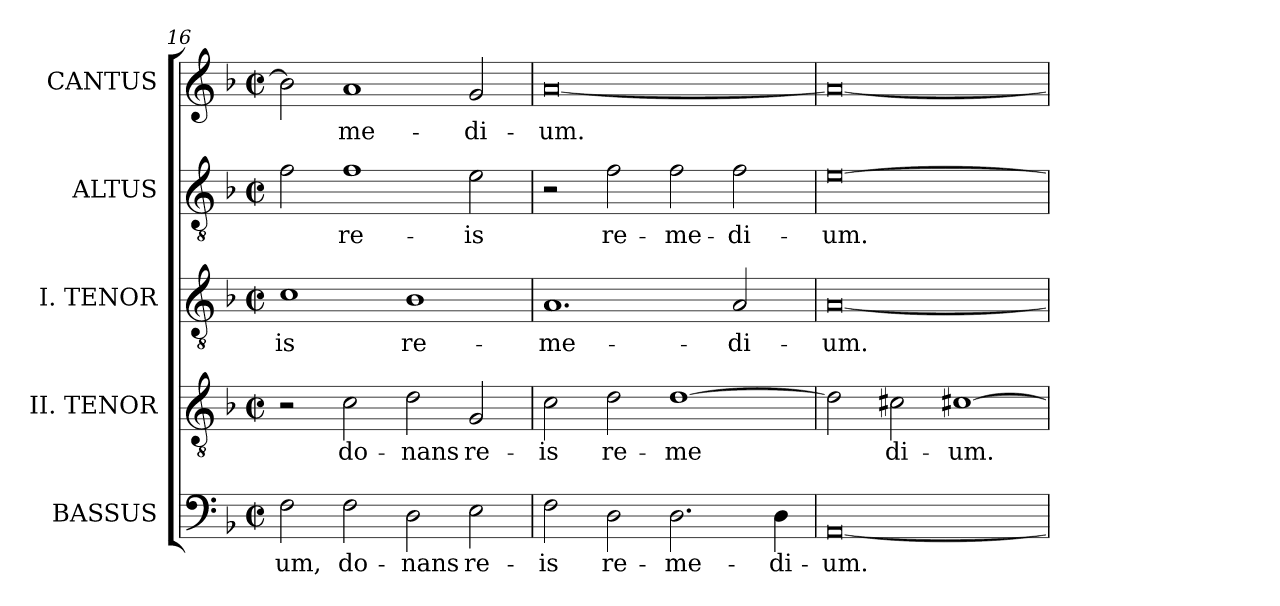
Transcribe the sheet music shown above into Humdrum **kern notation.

**kern	**text	**kern	**text	**kern	**text	**kern	**text	**kern	**text
*part5	*part5	*part4	*part4	*part3	*part3	*part2	*part2	*part1	*part1
*staff5	*staff5	*staff4	*staff4	*staff3	*staff3	*staff2	*staff2	*staff1	*staff1
*I"BASSUS	*	*I"II. TENOR	*	*I"I. TENOR	*	*I"ALTUS	*	*I"CANTUS	*
*clefF4	*	*clefGv2	*	*clefGv2	*	*clefGv2	*	*clefG2	*
*k[b-]	*	*k[b-]	*	*k[b-]	*	*k[b-]	*	*k[b-]	*
*F:	*	*F:	*	*F:	*	*F:	*	*F:	*
*M2/2	*	*M2/2	*	*M2/2	*	*M2/2	*	*M2/2	*
*met(c|)	*	*met(c|)	*	*met(c|)	*	*met(c|)	*	*met(c|)	*
=16	=16	=16	=16	=16	=16	=16	=16	=16	=16
!	!LO:LY:b:cj	!	!	!	!LO:LY:b:cj	!	!LO:LY:b:cj	!	!LO:LY:b:cj
2F\	-um,	2r	.	1c	-is	2f\	.	2b-\]	--
!	!LO:LY:b:cj	!	!LO:LY:b:cj	!	!	!	!LO:LY:b:cj	!	!LO:LY:b:cj
2F\	do-	2c\	do-	.	.	1f	re-	1a	-me-
!	!LO:LY:b:cj	!	!LO:LY:b:cj	!	!LO:LY:b:cj	!	!	!	!
2D\	-nans	2d\	-nans	1B-	re-	.	.	.	.
!	!LO:LY:b:cj	!	!LO:LY:b:cj	!	!	!	!LO:LY:b:cj	!	!LO:LY:b:cj
2E\	re-	2G/	re-	.	.	2e\	-is	2g/	-di-
=17	=17	=17	=17	=17	=17	=17	=17	=17	=17
!	!LO:LY:b:cj	!	!LO:LY:b:cj	!	!LO:LY:b:cj	!	!	!	!LO:LY:b:cj
2F\	-is	2c\	-is	1.A	-me-	2r	.	[<0a	-um.
!	!LO:LY:b:cj	!	!LO:LY:b:cj	!	!	!	!LO:LY:b:cj	!	!
2D\	re-	2d\	re-	.	.	2f\	re-	.	.
!	!LO:LY:b:cj	!	!LO:LY:b:cj	!	!	!	!LO:LY:b:cj	!	!
2.D\	-me-	[>1d	-me-	.	.	2f\	-me-	.	.
!	!	!	!	!	!LO:LY:b:cj	!	!LO:LY:b:cj	!	!
.	.	.	.	2A/	-di-	2f\	-di-	.	.
!	!LO:LY:b:cj	!	!	!	!	!	!	!	!
4D\	-di-	.	.	.	.	.	.	.	.
=18	=18	=18	=18	=18	=18	=18	=18	=18	=18
!	!LO:LY:b:cj	!	!LO:LY:b:cj	!	!LO:LY:b:cj	!	!LO:LY:b:cj	!	!LO:LY:b:cj
[<0AA	-um.	2d\]	--	[<0A	-um.	[>0e	-um.	0a_<	.
!	!	!	!LO:LY:b:cj	!	!	!	!	!	!
.	.	2c#X\	-di-	.	.	.	.	.	.
!	!	!	!LO:LY:b:cj	!	!	!	!	!	!
.	.	[>1c#X	-um.	.	.	.	.	.	.
=	=	=	=	=	=	=	=	=	=
*-	*-	*-	*-	*-	*-	*-	*-	*-	*-
